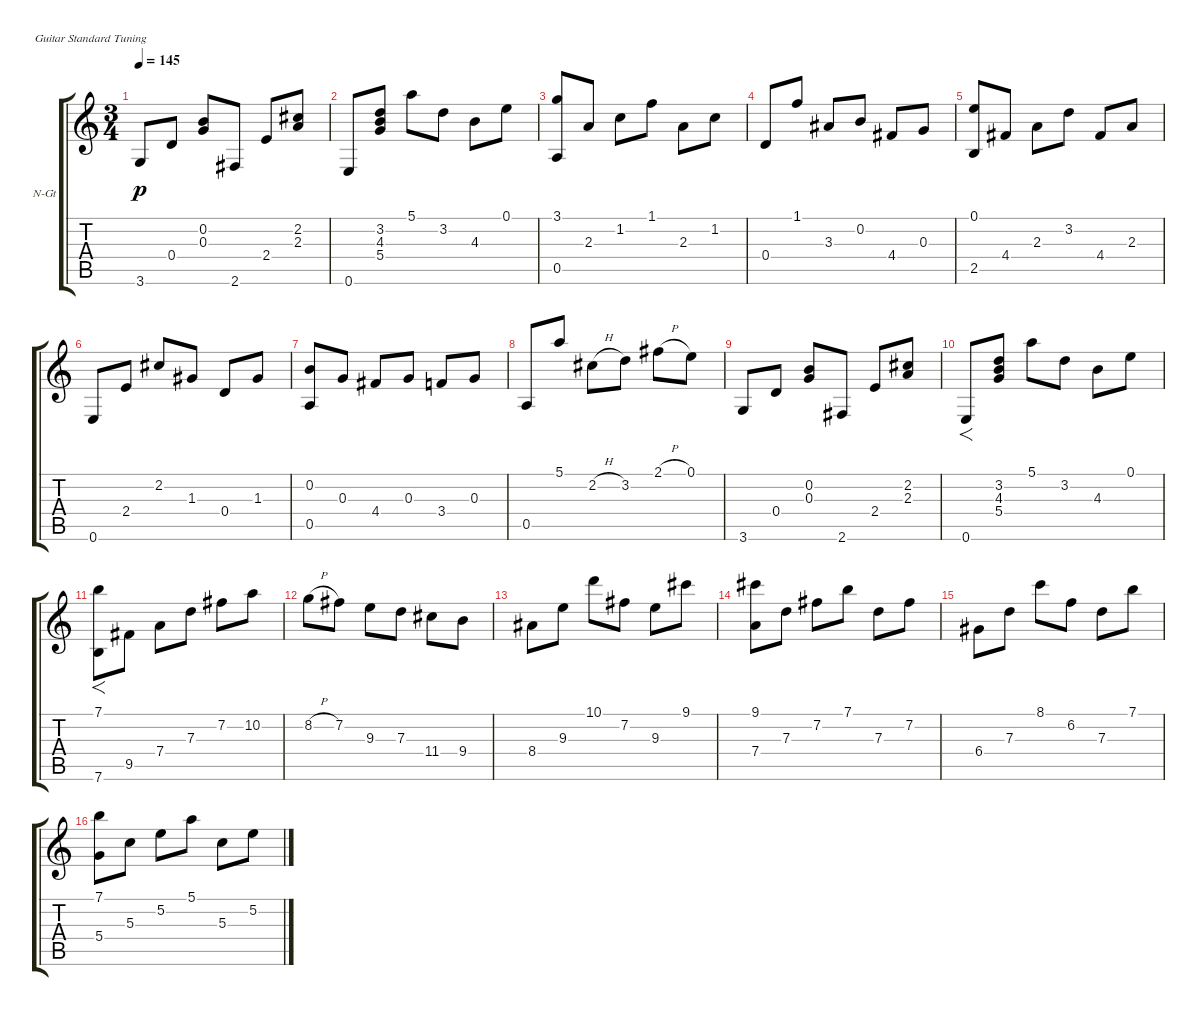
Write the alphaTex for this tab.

\bracketExtendMode groupsimilarinstruments
\firstSystemTrackNameOrientation horizontal
\otherSystemsTrackNameOrientation horizontal
\track ("Track 1" "N-Gt") {instrument acousticguitarnylon}
\staff {score tabs}
\tuning (E4 B3 G3 D3 A2 E2)
\ts (3 4)
\tempo 145
\clef g2
\ks c
3.6.8{dy p} 0.4.8 (0.2 0.3).8 2.6.8 2.4.8 (2.2 2.3).8 |
0.6.8 (3.2 4.3 5.4).8 5.1.8 3.2.8 4.3.8 0.1.8 |
(3.1 0.5).8 2.3.8 1.2.8 1.1.8 2.3.8 1.2.8 |
0.4.8 1.1.8 3.3.8 0.2.8 4.4.8 0.3.8 |
(0.1 2.5).8 4.4.8 2.3.8 3.2.8 4.4.8 2.3.8 |
0.6.8 2.4.8 2.2.8 1.3.8 0.4.8 1.3.8 |
(0.2 0.5).8 0.3.8 4.4.8 0.3.8 3.4.8 0.3.8 |
0.5.8 5.1.8 2.2{h}.8 3.2.8 2.1{h}.8 0.1.8 |
3.6.8 0.4.8 (0.2 0.3).8 2.6.8 2.4.8 (2.2 2.3).8 |
0.6.8{f} (3.2 4.3 5.4).8 5.1.8 3.2.8 4.3.8 0.1.8 |
(7.1 7.6).8{f} 9.5.8 7.4.8 7.3.8 7.2.8 10.2.8 |
8.2{h}.8 7.2.8 9.3.8 7.3.8 11.4.8 9.4.8 |
8.4.8 9.3.8 10.1.8 7.2.8 9.3.8 9.1.8 |
(9.1 7.4).8 7.3.8 7.2.8 7.1.8 7.3.8 7.2.8 |
6.4.8 7.3.8 8.1.8 6.2.8 7.3.8 7.1.8 |
(7.1 5.4).8 5.3.8 5.2.8 5.1.8 5.3.8 5.2.8
